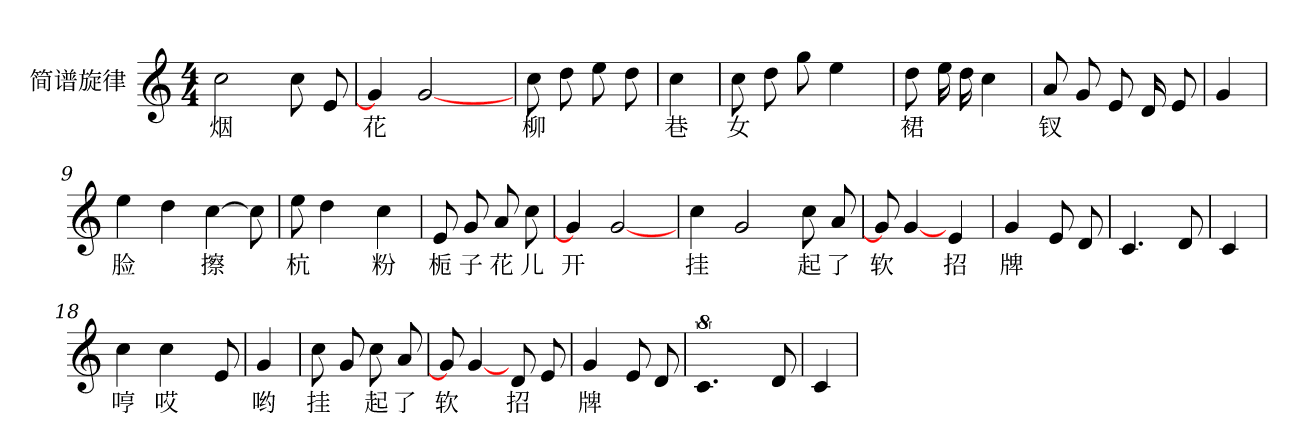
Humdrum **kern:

**kern	**text
*part1	*part1
*staff1	*staff1
*I"简谱旋律	*
*k[]	*
*M4/4	*
=1	=1
2cc	烟
8cc	.
8e	.
=2	=2
4g]	花
!LO:N:vis=2	!
[2.g	.
=3	=3
8cc	柳
8dd	.
8ee	.
8dd	.
=4	=4
4cc	巷
=5	=5
8cc	女
8dd	.
8gg	.
!LO:N:vis=4	!
4.ee	.
=6	=6
8dd	裙
16ee	.
16dd	.
4cc	.
=7	=7
8a	钗
8g	.
8e	.
16d	.
8e	.
=8	=8
4g	.
=9	=9
4ee	脸
4dd	.
[4cc	擦
8cc]	.
=10	=10
8ee	杭
!LO:N:vis=4	!
4.dd	.
4cc	粉
=11	=11
8e	栀
8g	子
8a	花
8cc	儿
=12	=12
4g]	开
[2g	.
=13	=13
4cc	挂
2g	.
8cc	起
8a	了
=14	=14
8g]	软
[4g	.
4e	招
=15	=15
4g	牌
8e	.
8d	.
=16	=16
4.c	.
8d	.
=17	=17
4c	.
=18	=18
4cc	哼
!LO:N:vis=4	!
4.cc	哎
8e	.
=19	=19
4g	哟
=20	=20
8cc	挂
8g	.
8cc	起
8a	了
=21	=21
8g]	软
[4g	.
8d	招
8e	.
=22	=22
4g	牌
8e	.
8d	.
=23	=23
!LO:N:vis=2.	!
8%5c	.
8d	.
=24	=24
4c	.
=	=
*-	*-
